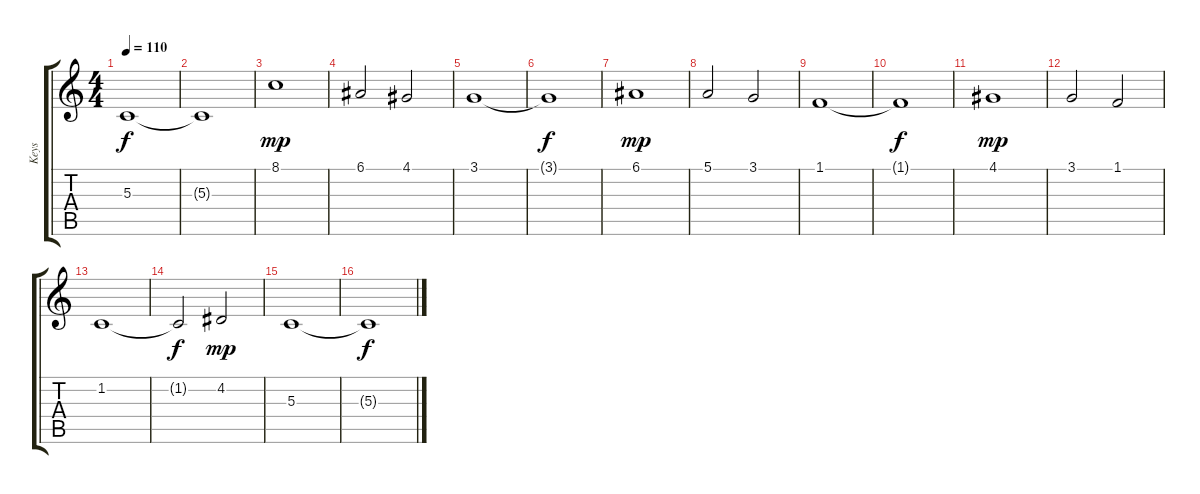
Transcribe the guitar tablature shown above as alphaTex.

\track ("Keys" "Keys") {instrument synthstrings1}
\staff {score tabs}
\tuning (E4 B3 G3 D3 A2 E2) {hide}
\ts (4 4)
\tempo 110
\clef g2
\ks c
5.3{t}.1{dy f} |
5.3{t}.1 |
8.1.1{dy mp} |
6.1.2 4.1.2 |
3.1.1 |
3.1{t}.1{dy f} |
6.1.1{dy mp} |
5.1.2 3.1.2 |
1.1.1 |
1.1{t}.1{dy f} |
4.1.1{dy mp} |
3.1.2 1.1.2 |
1.2.1 |
1.2{t}.2{dy f} 4.2.2{dy mp} |
5.3.1 |
5.3{t}.1{dy f}
